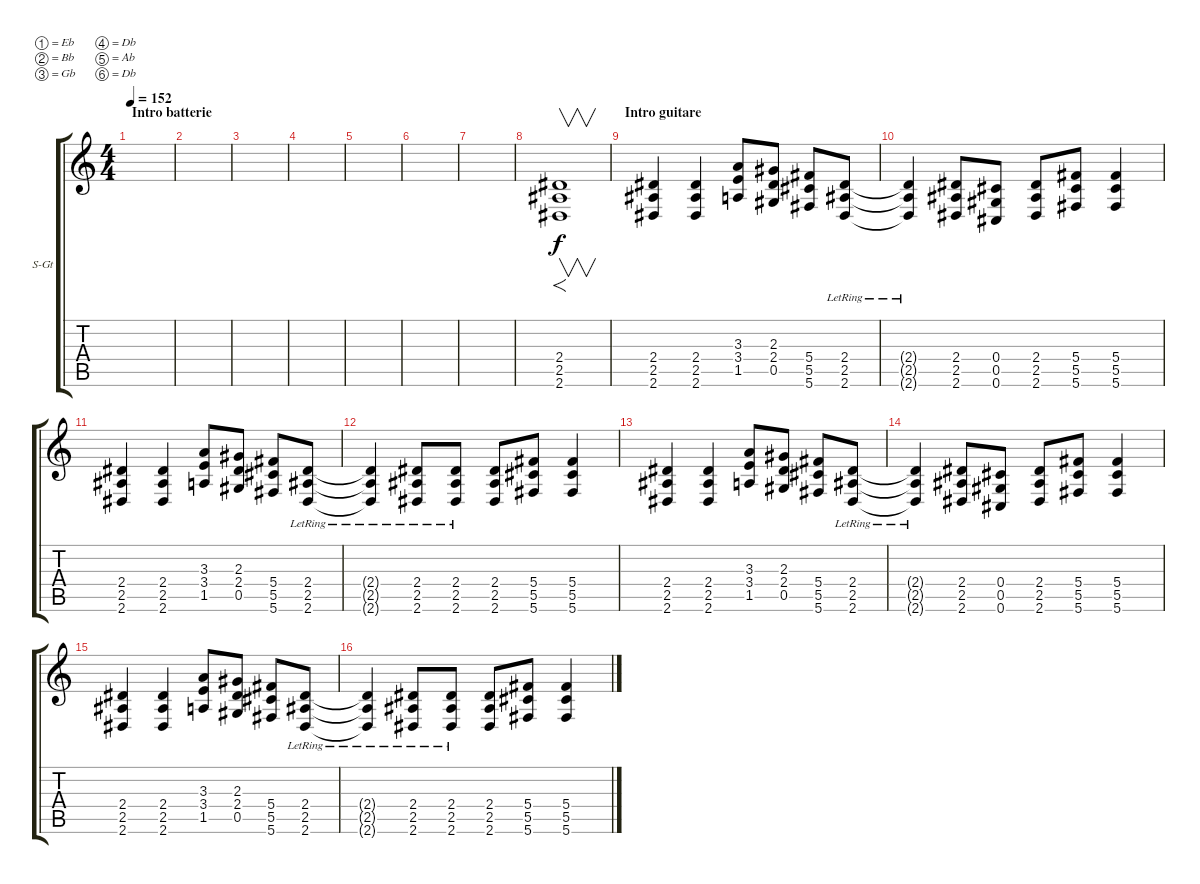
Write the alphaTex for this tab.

\defaultSystemsLayout 4
\bracketExtendMode groupsimilarinstruments
\firstSystemTrackNameOrientation horizontal
\otherSystemsTrackNameOrientation horizontal
\track ("mike Guitar" "S-Gt") {instrument acousticguitarsteel}
\staff {score tabs}
\tuning (Eb4 Bb3 Gb3 Db3 Ab2 Db2)
\ts (4 4)
\section ("" "Intro batterie")
\tempo 152
\clef g2
\ks c
|
|
|
|
|
|
|
(2.4 2.5 2.6).1{f v} |
\section ("" "Intro guitare")
(2.6 2.5 2.4).4 (2.4 2.5 2.6).4 (1.5 3.4 3.3).8 (2.3 2.4 0.5).8 (5.6 5.5 5.4).8 (2.4{lr} 2.5{lr} 2.6{lr}).8 |
(2.6{lr t} 2.5{lr t} 2.4{lr t}).4 (2.6 2.5 2.4).8 (0.4 0.5 0.6).8 (2.6 2.5 2.4).8 (5.4 5.5 5.6).8 (5.6 5.5 5.4).4 |
(2.6 2.5 2.4).4 (2.4 2.5 2.6).4 (1.5 3.4 3.3).8 (2.3 2.4 0.5).8 (5.6 5.5 5.4).8 (2.4{lr} 2.5{lr} 2.6{lr}).8 |
(2.6{lr t} 2.5{lr t} 2.4{lr t}).4 (2.6{lr} 2.5{lr} 2.4{lr}).8 (2.4{lr} 2.5{lr} 2.6{lr}).8 (2.6 2.5 2.4).8 (5.4 5.5 5.6).8 (5.6 5.5 5.4).4 |
(2.6 2.5 2.4).4 (2.4 2.5 2.6).4 (1.5 3.4 3.3).8 (2.3 2.4 0.5).8 (5.6 5.5 5.4).8 (2.4{lr} 2.5{lr} 2.6{lr}).8 |
(2.6{lr t} 2.5{lr t} 2.4{lr t}).4 (2.6 2.5 2.4).8 (0.4 0.5 0.6).8 (2.6 2.5 2.4).8 (5.4 5.5 5.6).8 (5.6 5.5 5.4).4 |
(2.6 2.5 2.4).4 (2.4 2.5 2.6).4 (1.5 3.4 3.3).8 (2.3 2.4 0.5).8 (5.6 5.5 5.4).8 (2.4{lr} 2.5{lr} 2.6{lr}).8 |
(2.6{lr t} 2.5{lr t} 2.4{lr t}).4 (2.6{lr} 2.5{lr} 2.4{lr}).8 (2.4{lr} 2.5{lr} 2.6{lr}).8 (2.6 2.5 2.4).8 (5.4 5.5 5.6).8 (5.5 5.4 5.6).4
